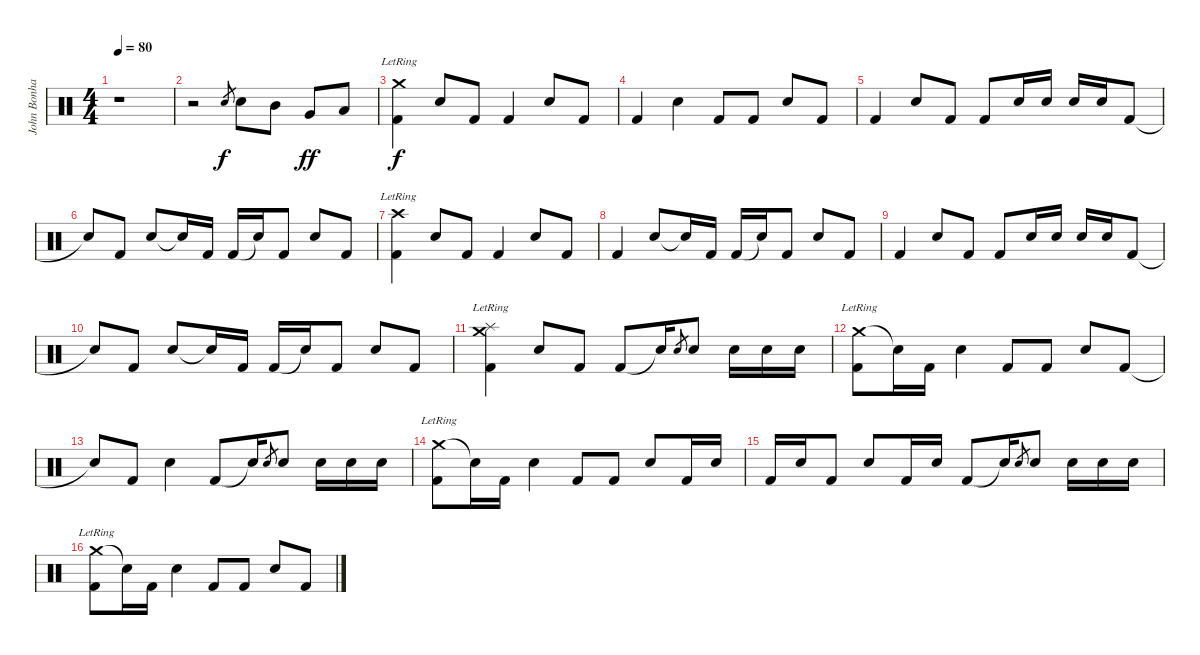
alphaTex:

\track ("John Bonham " "John Bonha") {instrument percussion}
\staff {score}
\articulation defaults
\ts (4 4)
\tempo 80
\clef neutral
\ks c
r.1{dy f} |
r.2 "Electric Snare (hit)".8{gr} "Electric Snare (hit)".8 "Mid Tom (hit)".8 "Very Low Tom (hit)".8{dy ff} "Low Floor Tom (hit)".8 |
("Crash medium (hit)"{lr} "Kick (hit) 2").4{dy f} "Electric Snare (hit)".8 "Kick (hit) 2".8 "Kick (hit) 2".4 "Electric Snare (hit)".8 "Kick (hit) 2".8 |
"Kick (hit) 2".4 "Electric Snare (hit)".4 "Kick (hit) 2".8 "Kick (hit) 2".8 "Electric Snare (hit)".8 "Kick (hit) 2".8 |
"Kick (hit) 2".4 "Electric Snare (hit)".8 "Kick (hit) 2".8 "Kick (hit) 2".8 "Electric Snare (hit)".16 "Electric Snare (hit)".16 "Electric Snare (hit)".16 "Electric Snare (hit)".16 "Kick (hit) 2".8 |
"Snare (hit)"{t}.8 "Kick (hit) 2".8 "Electric Snare (hit)".8 "Snare (hit)"{t}.16 "Kick (hit) 2".16 "Kick (hit) 2".16 "Snare (hit)"{t}.16 "Kick (hit) 2".8 "Electric Snare (hit)".8 "Kick (hit) 2".8 |
("Crash high (hit)"{lr} "Kick (hit) 2").4 "Electric Snare (hit)".8 "Kick (hit) 2".8 "Kick (hit) 2".4 "Electric Snare (hit)".8 "Kick (hit) 2".8 |
"Kick (hit) 2".4 "Electric Snare (hit)".8 "Snare (hit)"{t}.16 "Kick (hit) 2".16 "Kick (hit) 2".16 "Snare (hit)"{t}.16 "Kick (hit) 2".8 "Electric Snare (hit)".8 "Kick (hit) 2".8 |
"Kick (hit) 2".4 "Electric Snare (hit)".8 "Kick (hit) 2".8 "Kick (hit) 2".8 "Electric Snare (hit)".16 "Electric Snare (hit)".16 "Electric Snare (hit)".16 "Electric Snare (hit)".16 "Kick (hit) 2".8 |
"Snare (hit)"{t}.8 "Kick (hit) 2".8 "Electric Snare (hit)".8 "Snare (hit)"{t}.16 "Kick (hit) 2".16 "Kick (hit) 2".16 "Snare (hit)"{t}.16 "Kick (hit) 2".8 "Electric Snare (hit)".8 "Kick (hit) 2".8 |
("Crash medium (hit)"{lr} "Splash (hit)"{lr} "Kick (hit) 2").4 "Electric Snare (hit)".8 "Kick (hit) 2".8 "Kick (hit) 2".8 "Snare (hit)"{t}.16 "Electric Snare (hit)".8{gr} "Electric Snare (hit)".8 "Electric Snare (hit)".16 "Electric Snare (hit)".16 "Electric Snare (hit)".16 |
("Crash medium (hit)"{lr} "Kick (hit) 2").8 "Snare (hit)"{t}.16 "Kick (hit) 2".16 "Electric Snare (hit)".4 "Kick (hit) 2".8 "Kick (hit) 2".8 "Electric Snare (hit)".8 "Kick (hit) 2".8 |
"Snare (hit)"{t}.8 "Kick (hit) 2".8 "Electric Snare (hit)".4 "Kick (hit) 2".8 "Snare (hit)"{t}.16 "Electric Snare (hit)".8{gr} "Electric Snare (hit)".8 "Electric Snare (hit)".16 "Electric Snare (hit)".16 "Electric Snare (hit)".16 |
("Crash medium (hit)"{lr} "Kick (hit) 2").8 "Snare (hit)"{t}.16 "Kick (hit) 2".16 "Electric Snare (hit)".4 "Kick (hit) 2".8 "Kick (hit) 2".8 "Electric Snare (hit)".8 "Kick (hit) 2".16 "Electric Snare (hit)".16{volume 11} |
"Kick (hit) 2".16 "Electric Snare (hit)".16{volume 13} "Kick (hit) 2".8 "Electric Snare (hit)".8{volume 15} "Kick (hit) 2".16 "Electric Snare (hit)".16 "Kick (hit) 2".8{volume 15} "Snare (hit)"{t}.16 "Electric Snare (hit)".8{gr} "Electric Snare (hit)".8{volume 13} "Electric Snare (hit)".16{volume 15} "Electric Snare (hit)".16 "Electric Snare (hit)".16 |
("Crash medium (hit)"{lr} "Kick (hit) 2").8 "Snare (hit)"{t}.16 "Kick (hit) 2".16 "Electric Snare (hit)".4 "Kick (hit) 2".8 "Kick (hit) 2".8 "Electric Snare (hit)".8 "Kick (hit) 2".8
